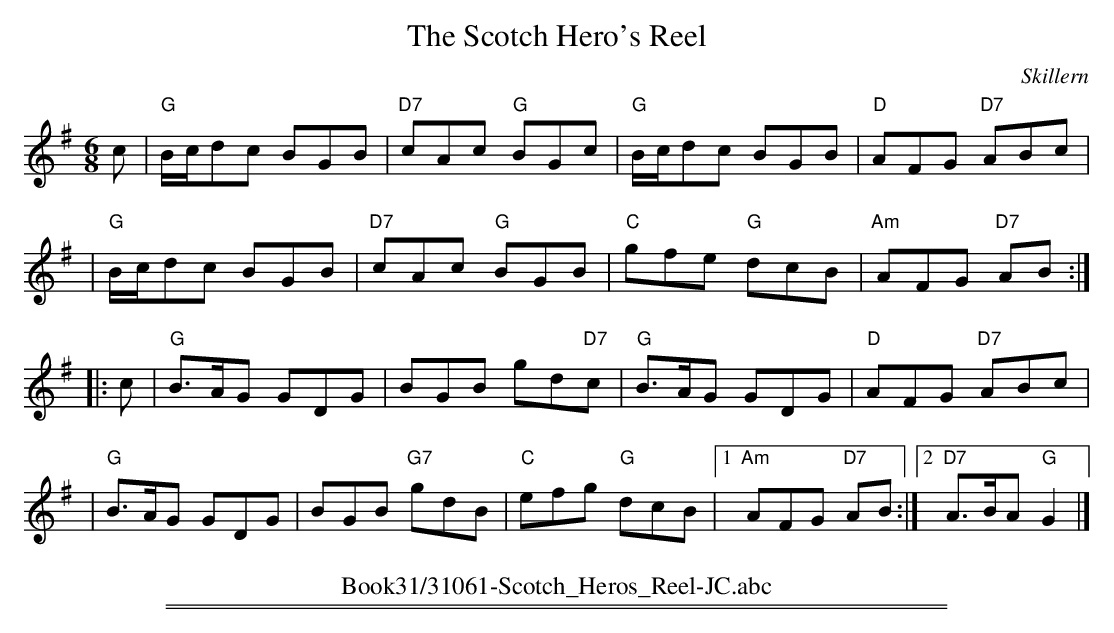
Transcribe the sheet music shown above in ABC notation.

X:1
T: The Scotch Hero's Reel
C: Skillern
M: 6/8
L: 1/8
K: G
c \
| "G"B/c/dc BGB | "D7"cAc "G"BGc | "G"B/c/dc BGB |  "D"AFG "D7"ABc |
| "G"B/c/dc BGB | "D7"cAc "G"BGB | "C"gfe "G"dcB | "Am"AFG "D7"AB :|
|: c \
| "G"B>AG GDG | BGB gd"D7"c | "G"B>AG   GDG |   "D"AFG "D7"ABc |
| "G"B>AG GDG | BGB "G7"gdB | "C"efg "G"dcB |1 "Am"AFG "D7"AB :|2 "D7"A>BA "G"G2 |]
